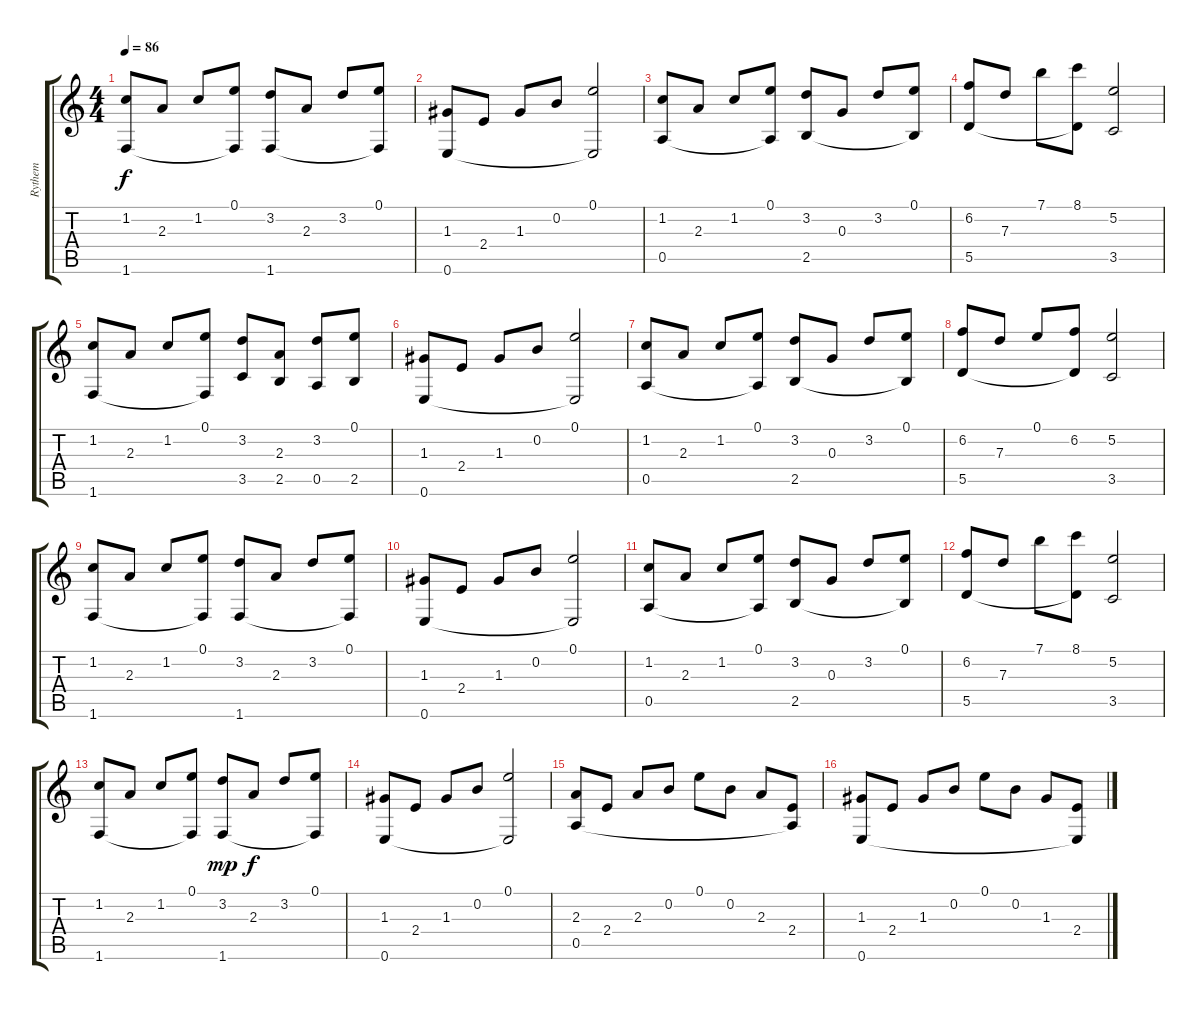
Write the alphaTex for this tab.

\track ("Rythem" "Rythem") {instrument acousticguitarsteel}
\staff {score tabs}
\tuning (E4 B3 G3 D3 A2 E2) {hide}
\ts (4 4)
\tempo 86
\clef g2
\ks c
(1.2 1.6).8{dy f} 2.3.8 1.2.8 (0.1 1.6{t}).8 (3.2 1.6).8 2.3.8 3.2.8 (0.1 1.6{t}).8 |
(1.3 0.6).8 2.4.8 1.3.8 0.2.8 (0.1 0.6{t}).2 |
(1.2 0.5).8 2.3.8 1.2.8 (0.1 0.5{t}).8 (3.2 2.5).8 0.3.8 3.2.8 (0.1 2.5{t}).8 |
(6.2 5.5).8 7.3.8 7.1.8 (8.1 5.5{t}).8 (5.2 3.5).2 |
(1.2 1.6).8 2.3.8 1.2.8 (0.1 1.6{t}).8 (3.2 3.5).8 (2.3 2.5).8 (3.2 0.5).8 (0.1 2.5).8 |
(1.3 0.6).8 2.4.8 1.3.8 0.2.8 (0.1 0.6{t}).2 |
(1.2 0.5).8 2.3.8 1.2.8 (0.1 0.5{t}).8 (3.2 2.5).8 0.3.8 3.2.8 (0.1 2.5{t}).8 |
(6.2 5.5).8 7.3.8 0.1.8 (6.2 5.5{t}).8 (5.2 3.5).2 |
(1.2 1.6).8 2.3.8 1.2.8 (0.1 1.6{t}).8 (3.2 1.6).8 2.3.8 3.2.8 (0.1 1.6{t}).8 |
(1.3 0.6).8 2.4.8 1.3.8 0.2.8 (0.1 0.6{t}).2 |
(1.2 0.5).8 2.3.8 1.2.8 (0.1 0.5{t}).8 (3.2 2.5).8 0.3.8 3.2.8 (0.1 2.5{t}).8 |
(6.2 5.5).8 7.3.8 7.1.8 (8.1 5.5{t}).8 (5.2 3.5).2 |
(1.2 1.6).8 2.3.8 1.2.8 (0.1 1.6{t}).8 (3.2 1.6).8{dy mp} 2.3.8{dy f} 3.2.8 (0.1 1.6{t}).8 |
(1.3 0.6).8 2.4.8 1.3.8 0.2.8 (0.1 0.6{t}).2 |
(2.3 0.5).8 2.4.8 2.3.8 0.2.8 0.1.8 0.2.8 2.3.8 (2.4 0.5{t}).8 |
(1.3 0.6).8 2.4.8 1.3.8 0.2.8 0.1.8 0.2.8 1.3.8 (2.4 0.6{t}).8
